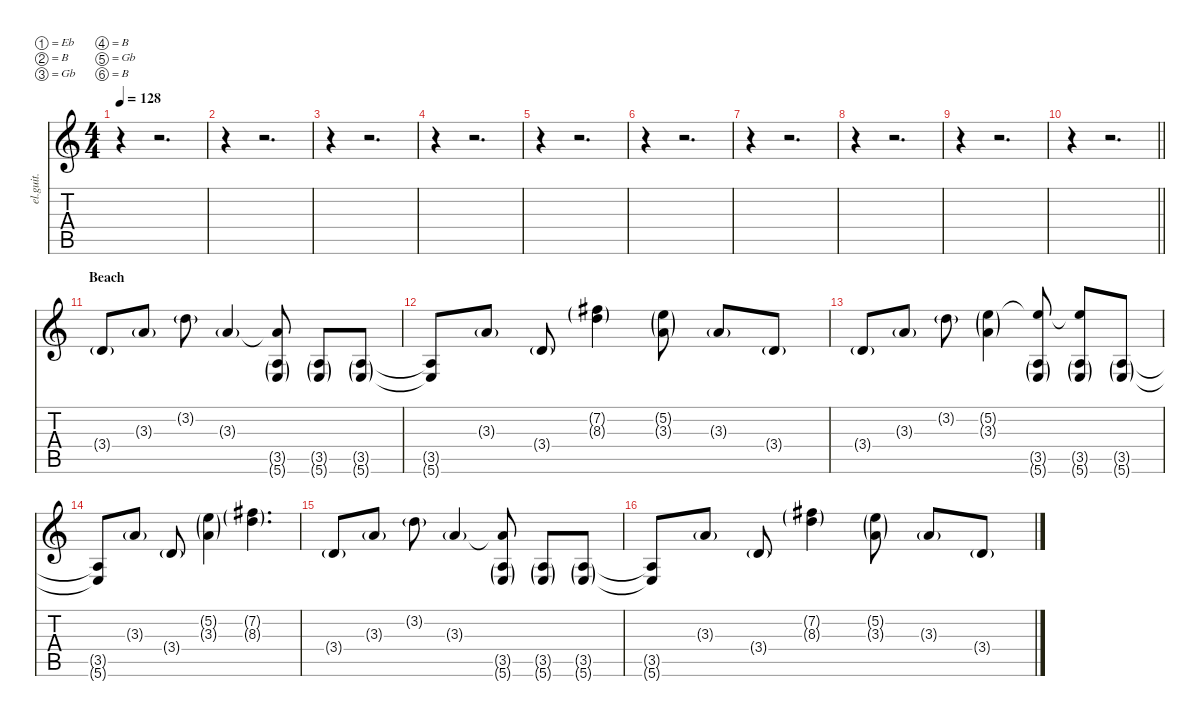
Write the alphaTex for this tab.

\defaultSystemsLayout 4
\hideDynamics
\bracketExtendMode nobrackets
\otherSystemsTrackNameOrientation horizontal
\track ("Devin" "el.guit.") {instrument electricguitarclean}
\staff {score tabs}
\tuning (Eb4 B3 Gb3 B2 Gb2 B1)
\ts (4 4)
\tempo 128
\clef g2
\ks c
r.4{dy f beam Down} r.2{d beam Down} |
r.4{beam Down} r.2{d beam Down} |
r.4{beam Down} r.2{d beam Down} |
r.4{beam Down} r.2{d beam Down} |
r.4{beam Down} r.2{d beam Down} |
r.4{beam Down} r.2{d beam Down} |
r.4{beam Down} r.2{d beam Down} |
r.4{beam Down} r.2{d beam Down} |
r.4{beam Down} r.2{d beam Down} |
\barLineRight lightlight
r.4{beam Down} r.2{d beam Down} |
\section ("" "Beach")
3.4{g}.8{beam Up} 3.3{g}.8{beam Up} 3.2{g}.8{beam Down} 3.3{g}.4{beam Up} (3.3{t} 3.5{g} 5.6{g}).8{beam Up} (3.5{g} 5.6{g}).8{beam Up} (3.5{g} 5.6{g}).8{beam Up} |
(3.5{t} 5.6{t}).8{beam Up} 3.3{g}.8{beam Up} 3.4{g}.8{beam Up} (7.2{g acc #} 8.3{g}).4{beam Down} (5.2{g} 3.3{g}).8{beam Down} 3.3{g}.8{beam Up} 3.4{g}.8{beam Up} |
3.4{g}.8{beam Up} 3.3{g}.8{beam Up} 3.2{g}.8{beam Down} (5.2{g} 3.3{g}).4{beam Down} (5.2{t} 3.5{g} 5.6{g}).8{beam Up} (5.2{t} 3.5{g} 5.6{g}).8{beam Up} (3.5{g} 5.6{g}).8{beam Up} |
(3.5{t} 5.6{t}).8{beam Up} 3.3{g}.8{beam Up} 3.4{g}.8{beam Up} (5.2{g} 3.3{g}).4{beam Down} (7.2{g acc #} 8.3{g}).4{d beam Down} |
3.4{g}.8{beam Up} 3.3{g}.8{beam Up} 3.2{g}.8{beam Down} 3.3{g}.4{beam Up} (3.3{t} 3.5{g} 5.6{g}).8{beam Up} (3.5{g} 5.6{g}).8{beam Up} (3.5{g} 5.6{g}).8{beam Up} |
(3.5{t} 5.6{t}).8{beam Up} 3.3{g}.8{beam Up} 3.4{g}.8{beam Up} (7.2{g acc #} 8.3{g}).4{beam Down} (5.2{g} 3.3{g}).8{beam Down} 3.3{g}.8{beam Up} 3.4{g}.8{beam Up}
